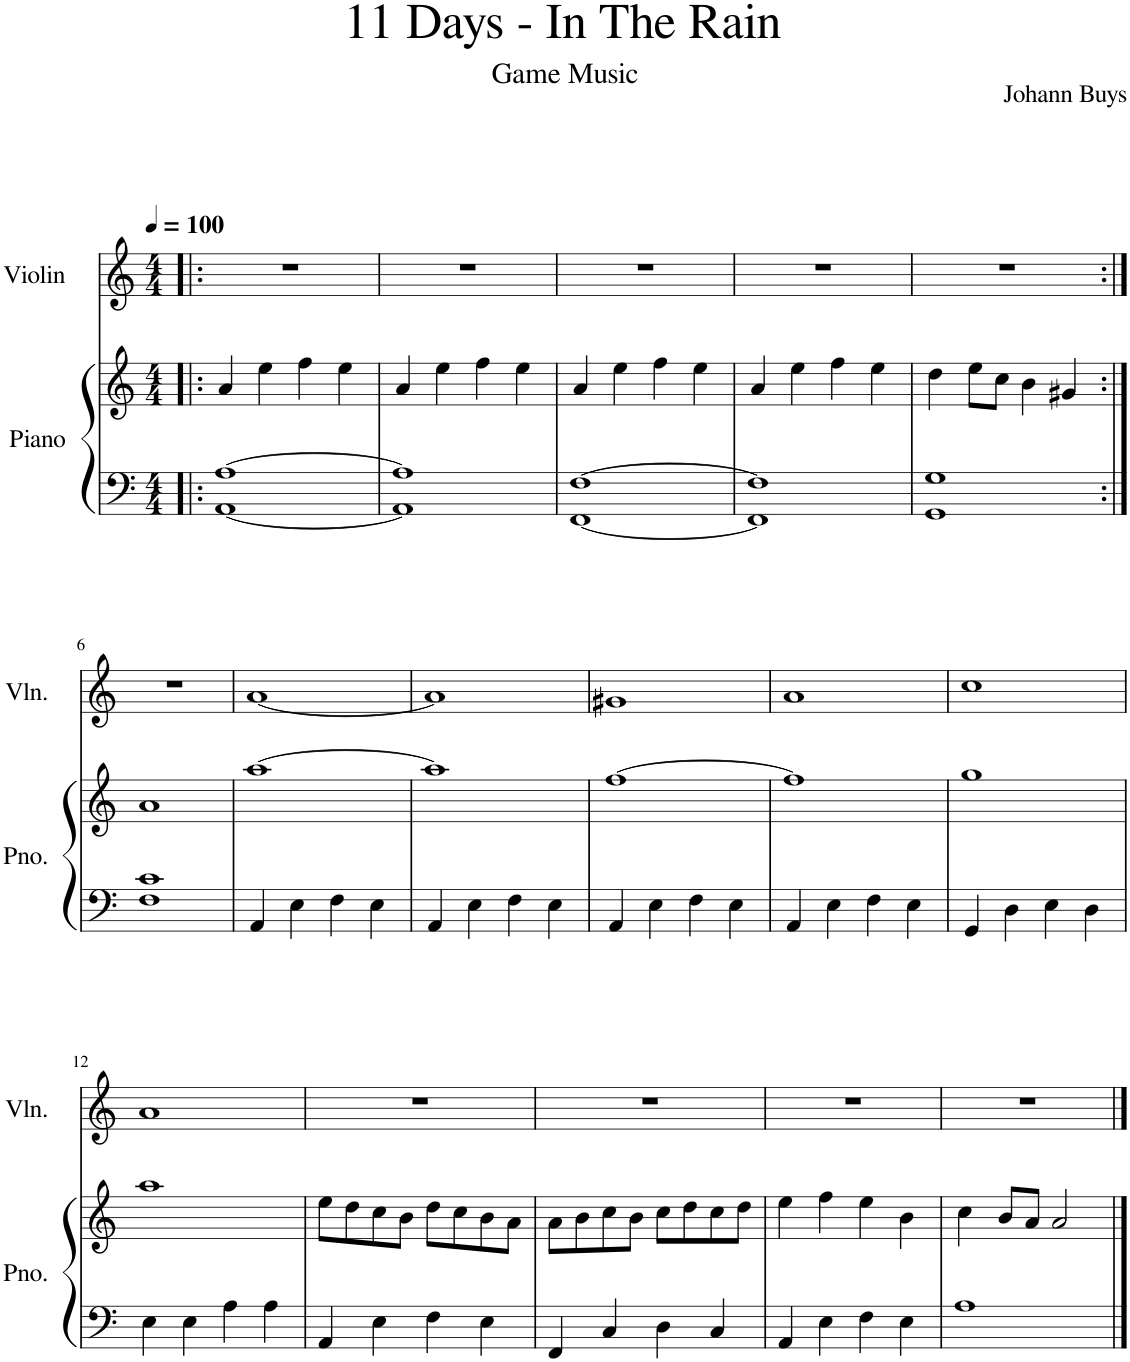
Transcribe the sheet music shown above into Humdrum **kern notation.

**kern	**kern	**kern
*part2	*part2	*part1
*staff3	*staff2	*staff1
*I"Piano	*	*I"Violin
*I'Pno.	*	*I'Vln.
*clefF4	*clefG2	*clefG2
*k[]	*k[]	*k[]
*M4/4	*M4/4	*M4/4
*MM100	*MM100	*MM100
=1!|:	=1!|:	=1!|:
*^	*	*
[1A	[1AA	4a/	1r
.	.	4ee\	.
.	.	4ff\	.
.	.	4ee\	.
=2	=2	=2	=2
1A]	1AA]	4a/	1r
.	.	4ee\	.
.	.	4ff\	.
.	.	4ee\	.
=3	=3	=3	=3
[1F	[1FF	4a/	1r
.	.	4ee\	.
.	.	4ff\	.
.	.	4ee\	.
=4	=4	=4	=4
1F]	1FF]	4a/	1r
.	.	4ee\	.
.	.	4ff\	.
.	.	4ee\	.
*v	*v	*	*
=5	=5	=5
1GG 1G	4dd\	1r
.	8ee\L	.
.	8cc\J	.
.	4b\	.
.	4g#X/	.
!!LO:LB:g=z
=6:|!	=6:|!	=6:|!
1F 1c	1a	1r
=7	=7	=7
4AA/	[1aa	[1a
4E\	.	.
4F\	.	.
4E\	.	.
=8	=8	=8
4AA/	1aa]	1a]
4E\	.	.
4F\	.	.
4E\	.	.
=9	=9	=9
4AA/	[1ff	1g#X
4E\	.	.
4F\	.	.
4E\	.	.
=10	=10	=10
4AA/	1ff]	1a
4E\	.	.
4F\	.	.
4E\	.	.
=11	=11	=11
4GG/	1gg	1cc
4D\	.	.
4E\	.	.
4D\	.	.
!!LO:LB:g=z
=12	=12	=12
4E\	1aa	1a
4E\	.	.
4A\	.	.
4A\	.	.
=13	=13	=13
4AA/	8ee\L	1r
.	8dd\	.
4E\	8cc\	.
.	8b\J	.
4F\	8dd\L	.
.	8cc\	.
4E\	8b\	.
.	8a\J	.
=14	=14	=14
4FF/	8a\L	1r
.	8b\	.
4C/	8cc\	.
.	8b\J	.
4D\	8cc\L	.
.	8dd\	.
4C/	8cc\	.
.	8dd\J	.
=15	=15	=15
4AA/	4ee\	1r
4E\	4ff\	.
4F\	4ee\	.
4E\	4b\	.
=16	=16	=16
1A	4cc\	1r
.	8b/L	.
.	8a/J	.
.	2a/	.
==	==	==
*-	*-	*-
